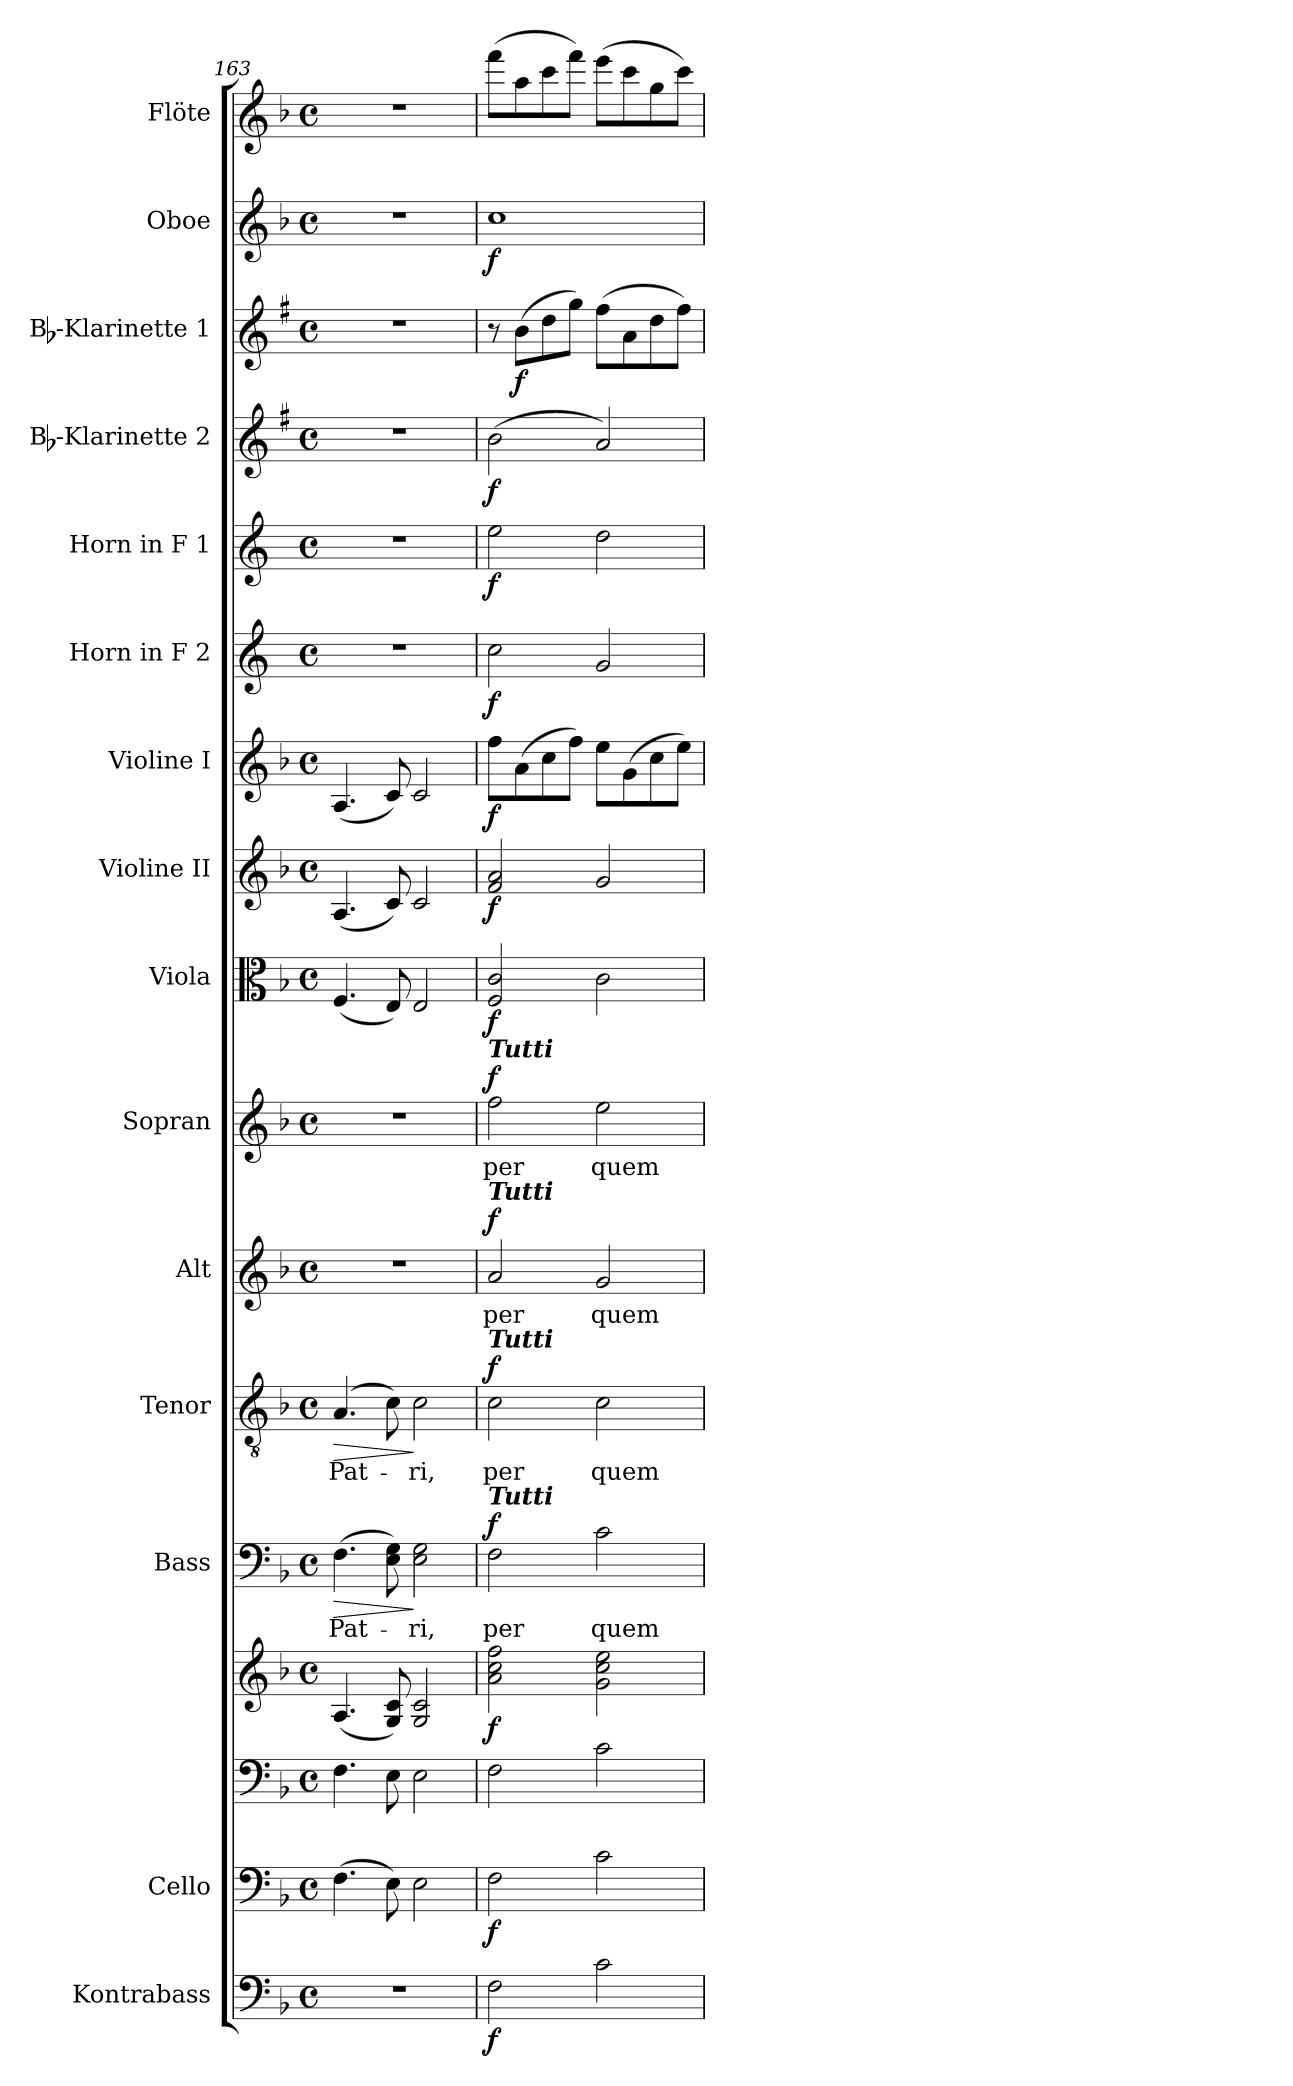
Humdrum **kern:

**kern	**dynam	**kern	**dynam	**kern	**kern	**dynam	**kern	**text	**dynam	**kern	**text	**dynam	**kern	**text	**dynam	**kern	**text	**dynam	**kern	**dynam	**kern	**dynam	**kern	**dynam	**kern	**dynam	**kern	**dynam	**kern	**dynam	**kern	**dynam	**kern	**dynam	**kern
*part16	*part16	*part15	*part15	*part14	*part14	*part14	*part13	*part13	*part13	*part12	*part12	*part12	*part11	*part11	*part11	*part10	*part10	*part10	*part9	*part9	*part8	*part8	*part7	*part7	*part6	*part6	*part5	*part5	*part4	*part4	*part3	*part3	*part2	*part2	*part1
*staff17	*staff17	*staff16	*staff16	*staff15	*staff14	*staff14/15	*staff13	*staff13	*staff13	*staff12	*staff12	*staff12	*staff11	*staff11	*staff11	*staff10	*staff10	*staff10	*staff9	*staff9	*staff8	*staff8	*staff7	*staff7	*staff6	*staff6	*staff5	*staff5	*staff4	*staff4	*staff3	*staff3	*staff2	*staff2	*staff1
*I"Kontrabass	*	*I"Cello	*	*	*	*	*I"Bass	*	*	*I"Tenor	*	*	*I"Alt	*	*	*I"Sopran	*	*	*I"Viola	*	*I"Violine II	*	*I"Violine I	*	*I"Horn in F 2	*	*I"Horn in F 1	*	*I"Bb-Klarinette 2	*	*I"Bb-Klarinette 1	*	*I"Oboe	*	*I"Flöte
*I'Kb.	*	*	*	*	*	*	*I'B.	*	*	*I'T.	*	*	*I'A.	*	*	*I'S.	*	*	*I'Vla.	*	*I'Vl. II	*	*I'Vl. I	*	*	*	*	*	*I'Bb Kl. 2	*	*I'Bb Kl. 1	*	*I'Ob.	*	*I'Fl.
*clefF4	*	*clefF4	*	*clefF4	*clefG2	*	*clefF4	*	*	*clefGv2	*	*	*clefG2	*	*	*clefG2	*	*	*clefC3	*	*clefG2	*	*clefG2	*	*clefG2	*	*clefG2	*	*clefG2	*	*clefG2	*	*clefG2	*	*clefG2
*ITrd7c12	*	*	*	*	*	*	*	*	*	*	*	*	*	*	*	*	*	*	*	*	*	*	*	*	*ITrd4c7	*	*ITrd4c7	*	*ITrd1c2	*	*ITrd1c2	*	*	*	*
*k[b-]	*	*k[b-]	*	*k[b-]	*k[b-]	*	*k[b-]	*	*	*k[b-]	*	*	*k[b-]	*	*	*k[b-]	*	*	*k[b-]	*	*k[b-]	*	*k[b-]	*	*k[b-]	*	*k[b-]	*	*k[b-]	*	*k[b-]	*	*k[b-]	*	*k[b-]
*F:	*	*F:	*	*F:	*F:	*	*F:	*	*	*F:	*	*	*F:	*	*	*F:	*	*	*F:	*	*F:	*	*F:	*	*F:	*	*F:	*	*F:	*	*F:	*	*F:	*	*F:
*M4/4	*	*M4/4	*	*M4/4	*M4/4	*	*M4/4	*	*	*M4/4	*	*	*M4/4	*	*	*M4/4	*	*	*M4/4	*	*M4/4	*	*M4/4	*	*M4/4	*	*M4/4	*	*M4/4	*	*M4/4	*	*M4/4	*	*M4/4
*met(c)	*	*met(c)	*	*met(c)	*met(c)	*	*met(c)	*	*	*met(c)	*	*	*met(c)	*	*	*met(c)	*	*	*met(c)	*	*met(c)	*	*met(c)	*	*met(c)	*	*met(c)	*	*met(c)	*	*met(c)	*	*met(c)	*	*met(c)
=163	=163	=163	=163	=163	=163	=163	=163	=163	=163	=163	=163	=163	=163	=163	=163	=163	=163	=163	=163	=163	=163	=163	=163	=163	=163	=163	=163	=163	=163	=163	=163	=163	=163	=163	=163
!	!	!	!	!	!	!	!	!LO:LY:b	!LO:HP:b	!	!LO:LY:b	!LO:HP:b	!	!	!	!	!	!	!	!	!	!	!	!	!	!	!	!	!	!	!	!	!	!	!
1r	.	(>4.F\	.	4.F\	(4.A/	.	(>4.F\	Pat-	>	(4.A/	Pat-	>	1r	.	.	1r	.	.	(<4.F/	.	(<4.A/	.	(<4.A/	.	1r	.	1r	.	1r	.	1r	.	1r	.	1r
.	.	8E\)	.	8E\	8G/ 8c/)	.	8E\ 8G\)	.	.	8c\)	.	.	.	.	.	.	.	.	8E/)	.	8c/)	.	8c/)	.	.	.	.	.	.	.	.	.	.	.	.
!	!	!	!	!	!	!	!	!LO:LY:b	!	!	!LO:LY:b	!	!	!	!	!	!	!	!	!	!	!	!	!	!	!	!	!	!	!	!	!	!	!	!
.	.	2E\	.	2E\	2G/ 2c/	.	2E\ 2G\	-ri,	]	2c\	-ri,	]	.	.	.	.	.	.	2E/	.	2c/	.	2c/	.	.	.	.	.	.	.	.	.	.	.	.
=164	=164	=164	=164	=164	=164	=164	=164	=164	=164	=164	=164	=164	=164	=164	=164	=164	=164	=164	=164	=164	=164	=164	=164	=164	=164	=164	=164	=164	=164	=164	=164	=164	=164	=164	=164
!	!	!	!	!	!	!	!	!	!	!	!	!	!	!	!	!LO:TX:a:Bi:t=Tutti	!	!	!	!	!	!	!	!	!	!	!	!	!	!	!	!	!	!	!
!	!	!	!	!	!	!	!	!	!	!	!	!	!LO:TX:a:Bi:t=Tutti	!	!	!	!	!	!	!	!	!	!	!	!	!	!	!	!	!	!	!	!	!	!
!	!	!	!	!	!	!	!	!	!	!LO:TX:a:Bi:t=Tutti	!	!	!	!	!	!	!	!	!	!	!	!	!	!	!	!	!	!	!	!	!	!	!	!	!
!	!	!	!	!	!	!	!LO:TX:a:Bi:t=Tutti	!	!	!	!	!	!	!	!	!	!	!	!	!	!	!	!	!	!	!	!	!	!	!	!	!	!	!	!
!	!LO:DY:b	!	!LO:DY:b	!	!	!LO:DY:b	!	!LO:LY:b	!LO:DY:a	!	!LO:LY:b	!LO:DY:a	!	!LO:LY:b	!LO:DY:a	!	!LO:LY:b	!LO:DY:a	!	!LO:DY:b	!	!LO:DY:b	!	!LO:DY:b	!	!LO:DY:b	!	!LO:DY:b	!	!LO:DY:b	!	!	!	!LO:DY:b	!
2FF\	f	2F\	f	2F\	2a\ 2cc\ 2ff\	f	2F\	per	f	2c\	per	f	2a/	per	f	2ff\	per	f	2F/ 2c/	f	2f/ 2a/	f	8ff\L	f	2f\	f	2a\	f	(>2a\	f	8r	.	1cc	f	(>8fff\L
!	!	!	!	!	!	!	!	!	!	!	!	!	!	!	!	!	!	!	!	!	!	!	!	!	!	!	!	!	!	!	!	!LO:DY:b	!	!	!
.	.	.	.	.	.	.	.	.	.	.	.	.	.	.	.	.	.	.	.	.	.	.	(>8a\	.	.	.	.	.	.	.	(>8a\L	f	.	.	8aa\
.	.	.	.	.	.	.	.	.	.	.	.	.	.	.	.	.	.	.	.	.	.	.	8cc\	.	.	.	.	.	.	.	8cc\	.	.	.	8ccc\
.	.	.	.	.	.	.	.	.	.	.	.	.	.	.	.	.	.	.	.	.	.	.	8ff\J)	.	.	.	.	.	.	.	8ff\J)	.	.	.	8fff\J)
!	!	!	!	!	!	!	!	!LO:LY:b	!	!	!LO:LY:b	!	!	!LO:LY:b	!	!	!LO:LY:b	!	!	!	!	!	!	!	!	!	!	!	!	!	!	!	!	!	!
2C\	.	2c\	.	2c\	2g\ 2cc\ 2ee\	.	2c\	quem	.	2c\	quem	.	2g/	quem	.	2ee\	quem	.	2c\	.	2g/	.	8ee\L	.	2c/	.	2g\	.	2g/)	.	(>8ee\L	.	.	.	(>8eee\L
.	.	.	.	.	.	.	.	.	.	.	.	.	.	.	.	.	.	.	.	.	.	.	(>8g\	.	.	.	.	.	.	.	8g\	.	.	.	8ccc\
.	.	.	.	.	.	.	.	.	.	.	.	.	.	.	.	.	.	.	.	.	.	.	8cc\	.	.	.	.	.	.	.	8cc\	.	.	.	8gg\
.	.	.	.	.	.	.	.	.	.	.	.	.	.	.	.	.	.	.	.	.	.	.	8ee\J)	.	.	.	.	.	.	.	8ee\J)	.	.	.	8ccc\J)
=	=	=	=	=	=	=	=	=	=	=	=	=	=	=	=	=	=	=	=	=	=	=	=	=	=	=	=	=	=	=	=	=	=	=	=
*-	*-	*-	*-	*-	*-	*-	*-	*-	*-	*-	*-	*-	*-	*-	*-	*-	*-	*-	*-	*-	*-	*-	*-	*-	*-	*-	*-	*-	*-	*-	*-	*-	*-	*-	*-
